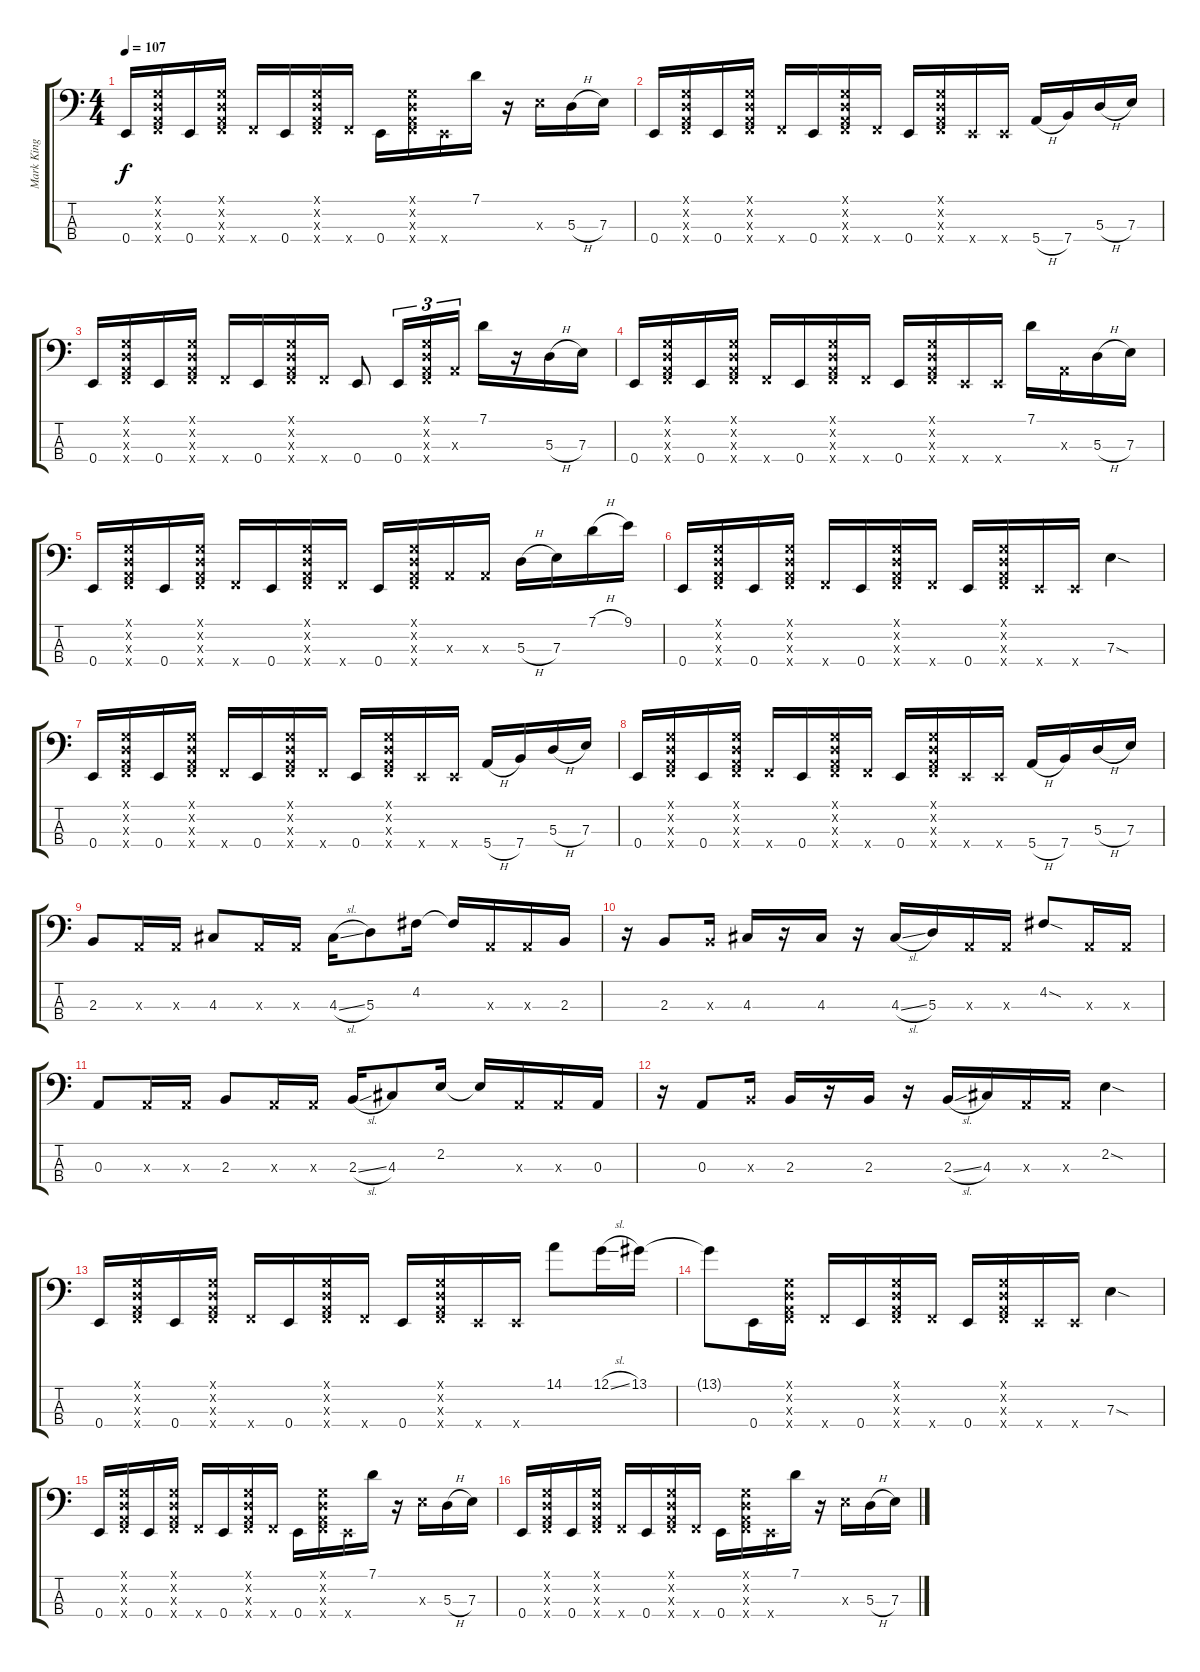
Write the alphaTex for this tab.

\track (" Mark King / Level 42 " " Mark King") {instrument slapbass1}
\staff {score tabs}
\tuning (G2 D2 A1 E1) {hide}
\ts (4 4)
\tempo 107
\clef f4
\ks c
0.4.16{dy f instrument slapbass1} (0.1{x} 0.2{x} 0.3{x} 1.4{x}).16 0.4.16 (0.1{x} 0.2{x} 0.3{x} 1.4{x}).16 1.4{x}.16 0.4.16 (0.1{x} 0.2{x} 0.3{x} 1.4{x}).16 1.4{x}.16 0.4.16 (0.1{x} 0.2{x} 0.3{x} 1.4{x}).16 0.4{x}.16 7.1.16 r.16 7.3{x}.16 5.3{h}.16 7.3.16 |
0.4.16 (0.1{x} 0.2{x} 0.3{x} 1.4{x}).16 0.4.16 (0.1{x} 0.2{x} 0.3{x} 1.4{x}).16 1.4{x}.16 0.4.16 (0.1{x} 0.2{x} 0.3{x} 1.4{x}).16 1.4{x}.16 0.4.16 (0.1{x} 0.2{x} 0.3{x} 1.4{x}).16 0.4{x}.16 0.4{x}.16 5.4{h}.16 7.4.16 5.3{h}.16 7.3.16 |
0.4.16 (0.1{x} 0.2{x} 0.3{x} 1.4{x}).16 0.4.16 (0.1{x} 0.2{x} 0.3{x} 1.4{x}).16 1.4{x}.16 0.4.16 (0.1{x} 0.2{x} 0.3{x} 1.4{x}).16 1.4{x}.16 0.4.8 0.4.16{tu (3 2)} (0.1{x} 0.2{x} 0.3{x} 1.4{x}).16{tu (3 2)} 0.3{x}.16{tu (3 2)} 7.1.16 r.16 5.3{h}.16 7.3.16 |
0.4.16 (0.1{x} 0.2{x} 0.3{x} 1.4{x}).16 0.4.16 (0.1{x} 0.2{x} 0.3{x} 1.4{x}).16 1.4{x}.16 0.4.16 (0.1{x} 0.2{x} 0.3{x} 1.4{x}).16 1.4{x}.16 0.4.16 (0.1{x} 0.2{x} 0.3{x} 1.4{x}).16 0.4{x}.16 0.4{x}.16 7.1.16 0.3{x}.16 5.3{h}.16 7.3.16 |
0.4.16 (0.1{x} 0.2{x} 0.3{x} 1.4{x}).16 0.4.16 (0.1{x} 0.2{x} 0.3{x} 1.4{x}).16 1.4{x}.16 0.4.16 (0.1{x} 0.2{x} 0.3{x} 1.4{x}).16 1.4{x}.16 0.4.16 (0.1{x} 0.2{x} 0.3{x} 1.4{x}).16 0.3{x}.16 0.3{x}.16 5.3{h}.16 7.3.16 7.1{h}.16 9.1.16 |
0.4.16 (0.1{x} 0.2{x} 0.3{x} 1.4{x}).16 0.4.16 (0.1{x} 0.2{x} 0.3{x} 1.4{x}).16 1.4{x}.16 0.4.16 (0.1{x} 0.2{x} 0.3{x} 1.4{x}).16 1.4{x}.16 0.4.16 (0.1{x} 0.2{x} 0.3{x} 1.4{x}).16 0.4{x}.16 0.4{x}.16 7.3{sod}.4 |
0.4.16 (0.1{x} 0.2{x} 0.3{x} 1.4{x}).16 0.4.16 (0.1{x} 0.2{x} 0.3{x} 1.4{x}).16 1.4{x}.16 0.4.16 (0.1{x} 0.2{x} 0.3{x} 1.4{x}).16 1.4{x}.16 0.4.16 (0.1{x} 0.2{x} 0.3{x} 1.4{x}).16 0.4{x}.16 0.4{x}.16 5.4{h}.16 7.4.16 5.3{h}.16 7.3.16 |
0.4.16 (0.1{x} 0.2{x} 0.3{x} 1.4{x}).16 0.4.16 (0.1{x} 0.2{x} 0.3{x} 1.4{x}).16 1.4{x}.16 0.4.16 (0.1{x} 0.2{x} 0.3{x} 1.4{x}).16 1.4{x}.16 0.4.16 (0.1{x} 0.2{x} 0.3{x} 1.4{x}).16 0.4{x}.16 0.4{x}.16 5.4{h}.16 7.4.16 5.3{h}.16 7.3.16 |
2.3.8 0.3{x}.16 0.3{x}.16 4.3.8 0.3{x}.16 0.3{x}.16 4.3{sl}.16 5.3.8 4.2.16 4.2{t}.16 0.3{x}.16 0.3{x}.16 2.3.16 |
r.16 2.3.8 2.3{x}.16 4.3.16 r.16 4.3.16 r.16 4.3{sl}.16 5.3.16 0.3{x}.16 0.3{x}.16 4.2{sod}.8 0.3{x}.16 0.3{x}.16 |
0.3.8 0.3{x}.16 0.3{x}.16 2.3.8 0.3{x}.16 0.3{x}.16 2.3{sl}.16 4.3.8 2.2.16 2.2{t}.16 0.3{x}.16 0.3{x}.16 0.3.16 |
r.16 0.3.8 2.3{x}.16 2.3.16 r.16 2.3.16 r.16 2.3{sl}.16 4.3.16 0.3{x}.16 0.3{x}.16 2.2{sod}.4 |
0.4.16 (0.1{x} 0.2{x} 0.3{x} 1.4{x}).16 0.4.16 (0.1{x} 0.2{x} 0.3{x} 1.4{x}).16 1.4{x}.16 0.4.16 (0.1{x} 0.2{x} 0.3{x} 1.4{x}).16 1.4{x}.16 0.4.16 (0.1{x} 0.2{x} 0.3{x} 1.4{x}).16 0.4{x}.16 0.4{x}.16 14.1.8 12.1{sl}.16 13.1.16 |
13.1{t}.8 0.4.16 (0.1{x} 0.2{x} 0.3{x} 1.4{x}).16 1.4{x}.16 0.4.16 (0.1{x} 0.2{x} 0.3{x} 1.4{x}).16 1.4{x}.16 0.4.16 (0.1{x} 0.2{x} 0.3{x} 1.4{x}).16 0.4{x}.16 0.4{x}.16 7.3{sod}.4 |
0.4.16 (0.1{x} 0.2{x} 0.3{x} 1.4{x}).16 0.4.16 (0.1{x} 0.2{x} 0.3{x} 1.4{x}).16 1.4{x}.16 0.4.16 (0.1{x} 0.2{x} 0.3{x} 1.4{x}).16 1.4{x}.16 0.4.16 (0.1{x} 0.2{x} 0.3{x} 1.4{x}).16 0.4{x}.16 7.1.16 r.16 7.3{x}.16 5.3{h}.16 7.3.16 |
0.4.16 (0.1{x} 0.2{x} 0.3{x} 1.4{x}).16 0.4.16 (0.1{x} 0.2{x} 0.3{x} 1.4{x}).16 1.4{x}.16 0.4.16 (0.1{x} 0.2{x} 0.3{x} 1.4{x}).16 1.4{x}.16 0.4.16 (0.1{x} 0.2{x} 0.3{x} 1.4{x}).16 0.4{x}.16 7.1.16 r.16 7.3{x}.16 5.3{h}.16 7.3.16
